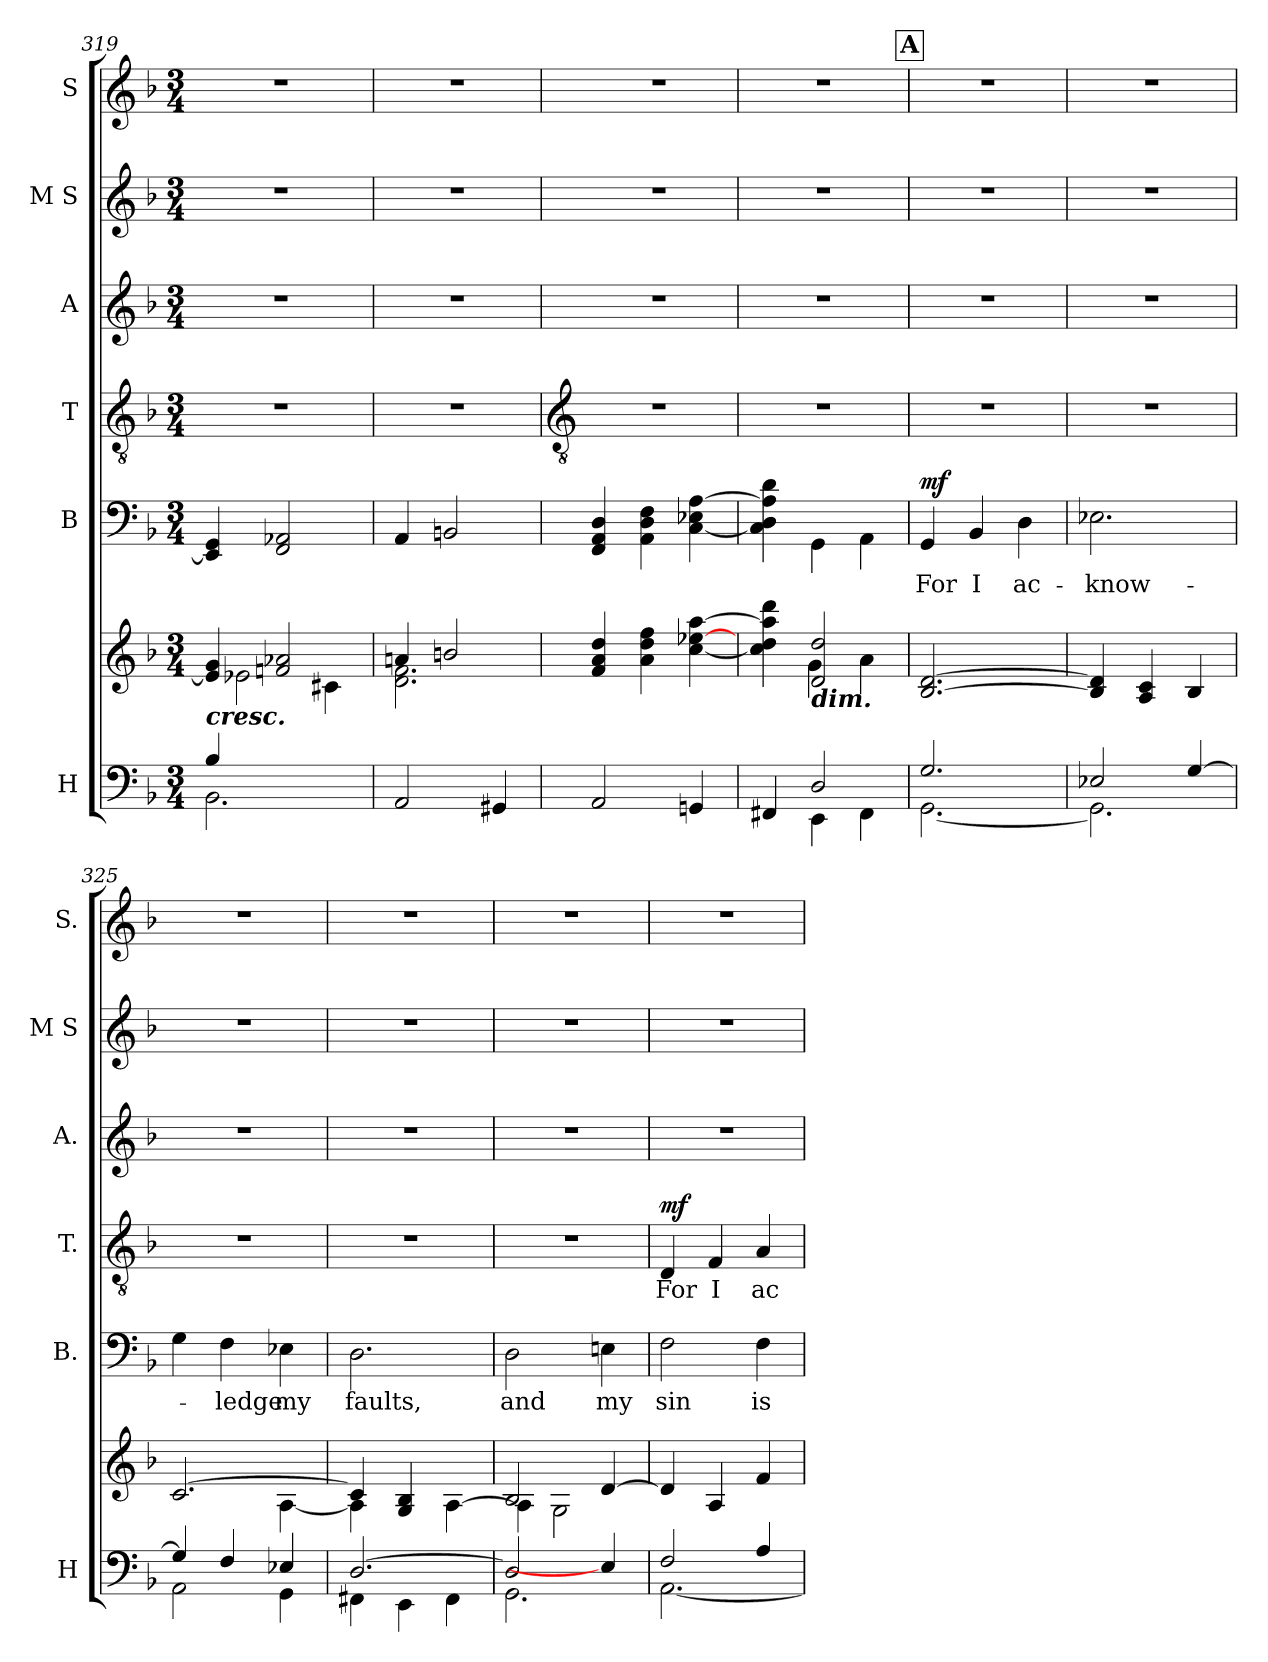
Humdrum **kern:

**kern	**kern	**kern	**text	**dynam	**kern	**text	**dynam	**kern	**kern	**kern
*part6	*part6	*part5	*part5	*part5	*part4	*part4	*part4	*part3	*part2	*part1
*staff7	*staff6	*staff5	*staff5	*staff5	*staff4	*staff4	*staff4	*staff3	*staff2	*staff1
*I"H	*	*I"B	*	*	*I"T	*	*	*I"A	*I"M S	*I"S
*I'H	*	*I'B.	*	*	*I'T.	*	*	*I'A.	*I'M S	*I'S.
*clefF4	*clefG2	*clefF4	*	*	*clefGv2	*	*	*clefG2	*clefG2	*clefG2
*k[b-]	*k[b-]	*k[b-]	*	*	*k[b-]	*	*	*k[b-]	*k[b-]	*k[b-]
*M3/4	*M3/4	*M3/4	*	*	*M3/4	*	*	*M3/4	*M3/4	*M3/4
=319	=319	=319	=319	=319	=319	=319	=319	=319	=319	=319
*^	*^	*	*	*	*	*	*	*	*	*
!LO:TX:a:Bi:t=cresc.	!	!	!	!	!	!	!	!	!	!	!	!
4B-/	2.BB-\	4e-/] 4g/	2e-X\	4EE-!/] 4GG!/	.	.	2.r	.	.	2.r	2.r	2.r
4ryy	.	2fn/ 2a-X/	.	2FF!/ 2AA-X!/	.	.	.	.	.	.	.	.
4ryy	.	.	4c#X\	.	.	.	.	.	.	.	.	.
!!LO:PB:g=z
=320	=320	=320	=320	=320	=320	=320	=320	=320	=320	=320	=320	=320
2.ryy	2AA/	4an/	2.d\ 2.f\	4AA!/	.	.	2.r	.	.	2.r	2.r	2.r
.	.	2bn/	.	2BBn!/	.	.	.	.	.	.	.	.
.	4GG#X/	.	.	.	.	.	.	.	.	.	.	.
=321	=321	=321	=321	=321	=321	=321	=321	=321	=321	=321	=321	=321
*	*	*	*	*	*	*	*clefGv2	*	*	*	*	*
2.ryy	2AA/	4f/ 4a/ 4dd/	4ryy	4FF!/ 4AA!/ 4D!/	.	.	2.r	.	.	2.r	2.r	2.r
.	.	4ryy	4a\ 4dd\ 4ff\	4AA!\ 4D!\ 4F!\	.	.	.	.	.	.	.	.
.	4GGn/	4ryy	[4cc\ [4ee-X\ [4aa\	[4C!\ 4E-X!\ [4A!\	.	.	.	.	.	.	.	.
=322	=322	=322	=322	=322	=322	=322	=322	=322	=322	=322	=322	=322
4ryy	4FF#X/	4ryy	4cc\] 4dd\ 4aa\] 4ddd\	4C!\] 4D!\ 4A!\] 4d!\	.	.	2.r	.	.	2.r	2.r	2.r
!	!	!LO:TX:b:Bi:t=dim.	!	!	!	!	!	!	!	!	!	!
2D/	4EE\	2d/ 2dd/	4g\	4GG!\	.	.	.	.	.	.	.	.
.	4FF#\	.	4a\	4AA!\	.	.	.	.	.	.	.	.
!!LO:REH:place=s1:a:B:fs=14:t=A
=323	=323	=323	=323	=323	=323	=323	=323	=323	=323	=323	=323	=323
!	!	!	!	!	!LO:LY:b	!LO:DY:b	!	!	!	!	!	!
2.G/	[2.GG\	[2.B-/ [2.d/	2.ryy	4GG/	For	mf	2.r	.	.	2.r	2.r	2.r
!	!	!	!	!	!LO:LY:b	!	!	!	!	!	!	!
.	.	.	.	4BB-/	I	.	.	.	.	.	.	.
!	!	!	!	!	!LO:LY:b	!	!	!	!	!	!	!
.	.	.	.	4D\	ac-	.	.	.	.	.	.	.
=324	=324	=324	=324	=324	=324	=324	=324	=324	=324	=324	=324	=324
!	!	!	!	!	!LO:LY:b	!	!	!	!	!	!	!
2E-X/	2.GG\]	4B-/] 4d/]	2.ryy	2.E-X\	-know-	.	2.r	.	.	2.r	2.r	2.r
.	.	4A/ 4c/	.	.	.	.	.	.	.	.	.	.
[4G/	.	4B-/	.	.	.	.	.	.	.	.	.	.
=325	=325	=325	=325	=325	=325	=325	=325	=325	=325	=325	=325	=325
4G/]	2AA\	[2.c/	2ryy	4G\	.	.	2.r	.	.	2.r	2.r	2.r
!	!	!	!	!	!LO:LY:b	!	!	!	!	!	!	!
4F/	.	.	.	4F\	ledge	.	.	.	.	.	.	.
!	!	!	!	!	!LO:LY:b	!	!	!	!	!	!	!
4E-X/	4GG\	.	[4A\	4E-X\	my	.	.	.	.	.	.	.
=326	=326	=326	=326	=326	=326	=326	=326	=326	=326	=326	=326	=326
!	!	!	!	!	!LO:LY:b	!	!	!	!	!	!	!
[2.D/	4FF#X\	4c/]	4A\]	2.D\	faults,	.	2.r	.	.	2.r	2.r	2.r
.	4EE\	4G/ 4B-/	4ryy	.	.	.	.	.	.	.	.	.
.	4FF#\	4ryy	[4A\	.	.	.	.	.	.	.	.	.
=327	=327	=327	=327	=327	=327	=327	=327	=327	=327	=327	=327	=327
!	!	!	!	!	!LO:LY:b	!	!	!	!	!	!	!
2D/]	2.GG\	2B-/	4A\]	2D\	and	.	2.r	.	.	2.r	2.r	2.r
.	.	.	2G\	.	.	.	.	.	.	.	.	.
!	!	!	!	!	!LO:LY:b	!	!	!	!	!	!	!
4E/]	.	[4d/	.	4En\	my	.	.	.	.	.	.	.
!!LO:PB:g=z
=328	=328	=328	=328	=328	=328	=328	=328	=328	=328	=328	=328	=328
!	!	!	!	!	!LO:LY:b	!	!	!LO:LY:b	!LO:DY:b	!	!	!
2F/	[2.AA\	4d/]	2.ryy	2F\	sin	.	4D/	For	mf	2.r	2.r	2.r
!	!	!	!	!	!	!	!	!LO:LY:b	!	!	!	!
.	.	4A/	.	.	.	.	4F/	I	.	.	.	.
!	!	!	!	!	!LO:LY:b	!	!	!LO:LY:b	!	!	!	!
4A/	.	4f/	.	4F\	is	.	4A/	ac-	.	.	.	.
*v	*v	*	*	*	*	*	*	*	*	*	*	*
*	*v	*v	*	*	*	*	*	*	*	*	*
=	=	=	=	=	=	=	=	=	=	=
*-	*-	*-	*-	*-	*-	*-	*-	*-	*-	*-
